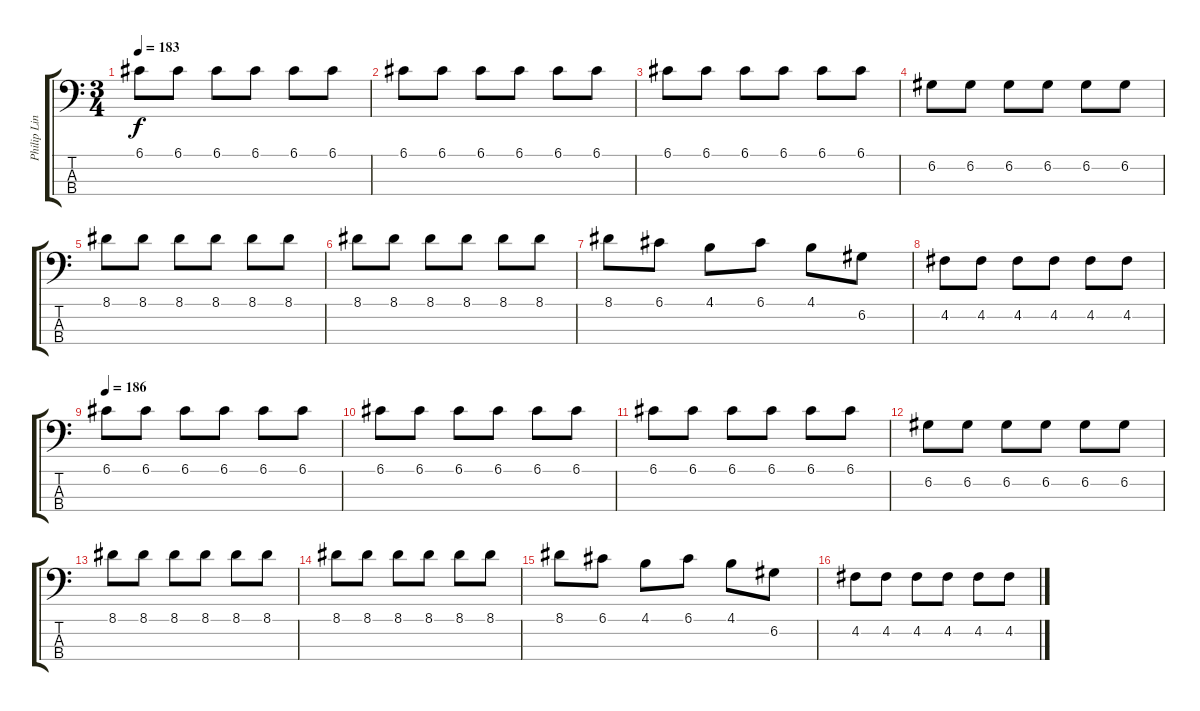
\track ("Philip Linnot" "Philip Lin") {instrument electricbasspick}
\staff {score tabs}
\tuning (G2 D2 A1 E1) {hide}
\ts (3 4)
\tempo 183
\clef f4
\ks c
6.1.8{dy f} 6.1.8 6.1.8 6.1.8 6.1.8 6.1.8 |
6.1.8 6.1.8 6.1.8 6.1.8 6.1.8 6.1.8 |
6.1.8 6.1.8 6.1.8 6.1.8 6.1.8 6.1.8 |
6.2.8 6.2.8 6.2.8 6.2.8 6.2.8 6.2.8 |
8.1.8 8.1.8 8.1.8 8.1.8 8.1.8 8.1.8 |
8.1.8 8.1.8 8.1.8 8.1.8 8.1.8 8.1.8 |
8.1.8 6.1.8 4.1.8 6.1.8 4.1.8 6.2.8 |
4.2.8 4.2.8 4.2.8 4.2.8 4.2.8 4.2.8 |
\tempo 186
6.1.8 6.1.8 6.1.8 6.1.8 6.1.8 6.1.8 |
6.1.8 6.1.8 6.1.8 6.1.8 6.1.8 6.1.8 |
6.1.8 6.1.8 6.1.8 6.1.8 6.1.8 6.1.8 |
6.2.8 6.2.8 6.2.8 6.2.8 6.2.8 6.2.8 |
8.1.8 8.1.8 8.1.8 8.1.8 8.1.8 8.1.8 |
8.1.8 8.1.8 8.1.8 8.1.8 8.1.8 8.1.8 |
8.1.8 6.1.8 4.1.8 6.1.8 4.1.8 6.2.8 |
4.2.8 4.2.8 4.2.8 4.2.8 4.2.8 4.2.8
